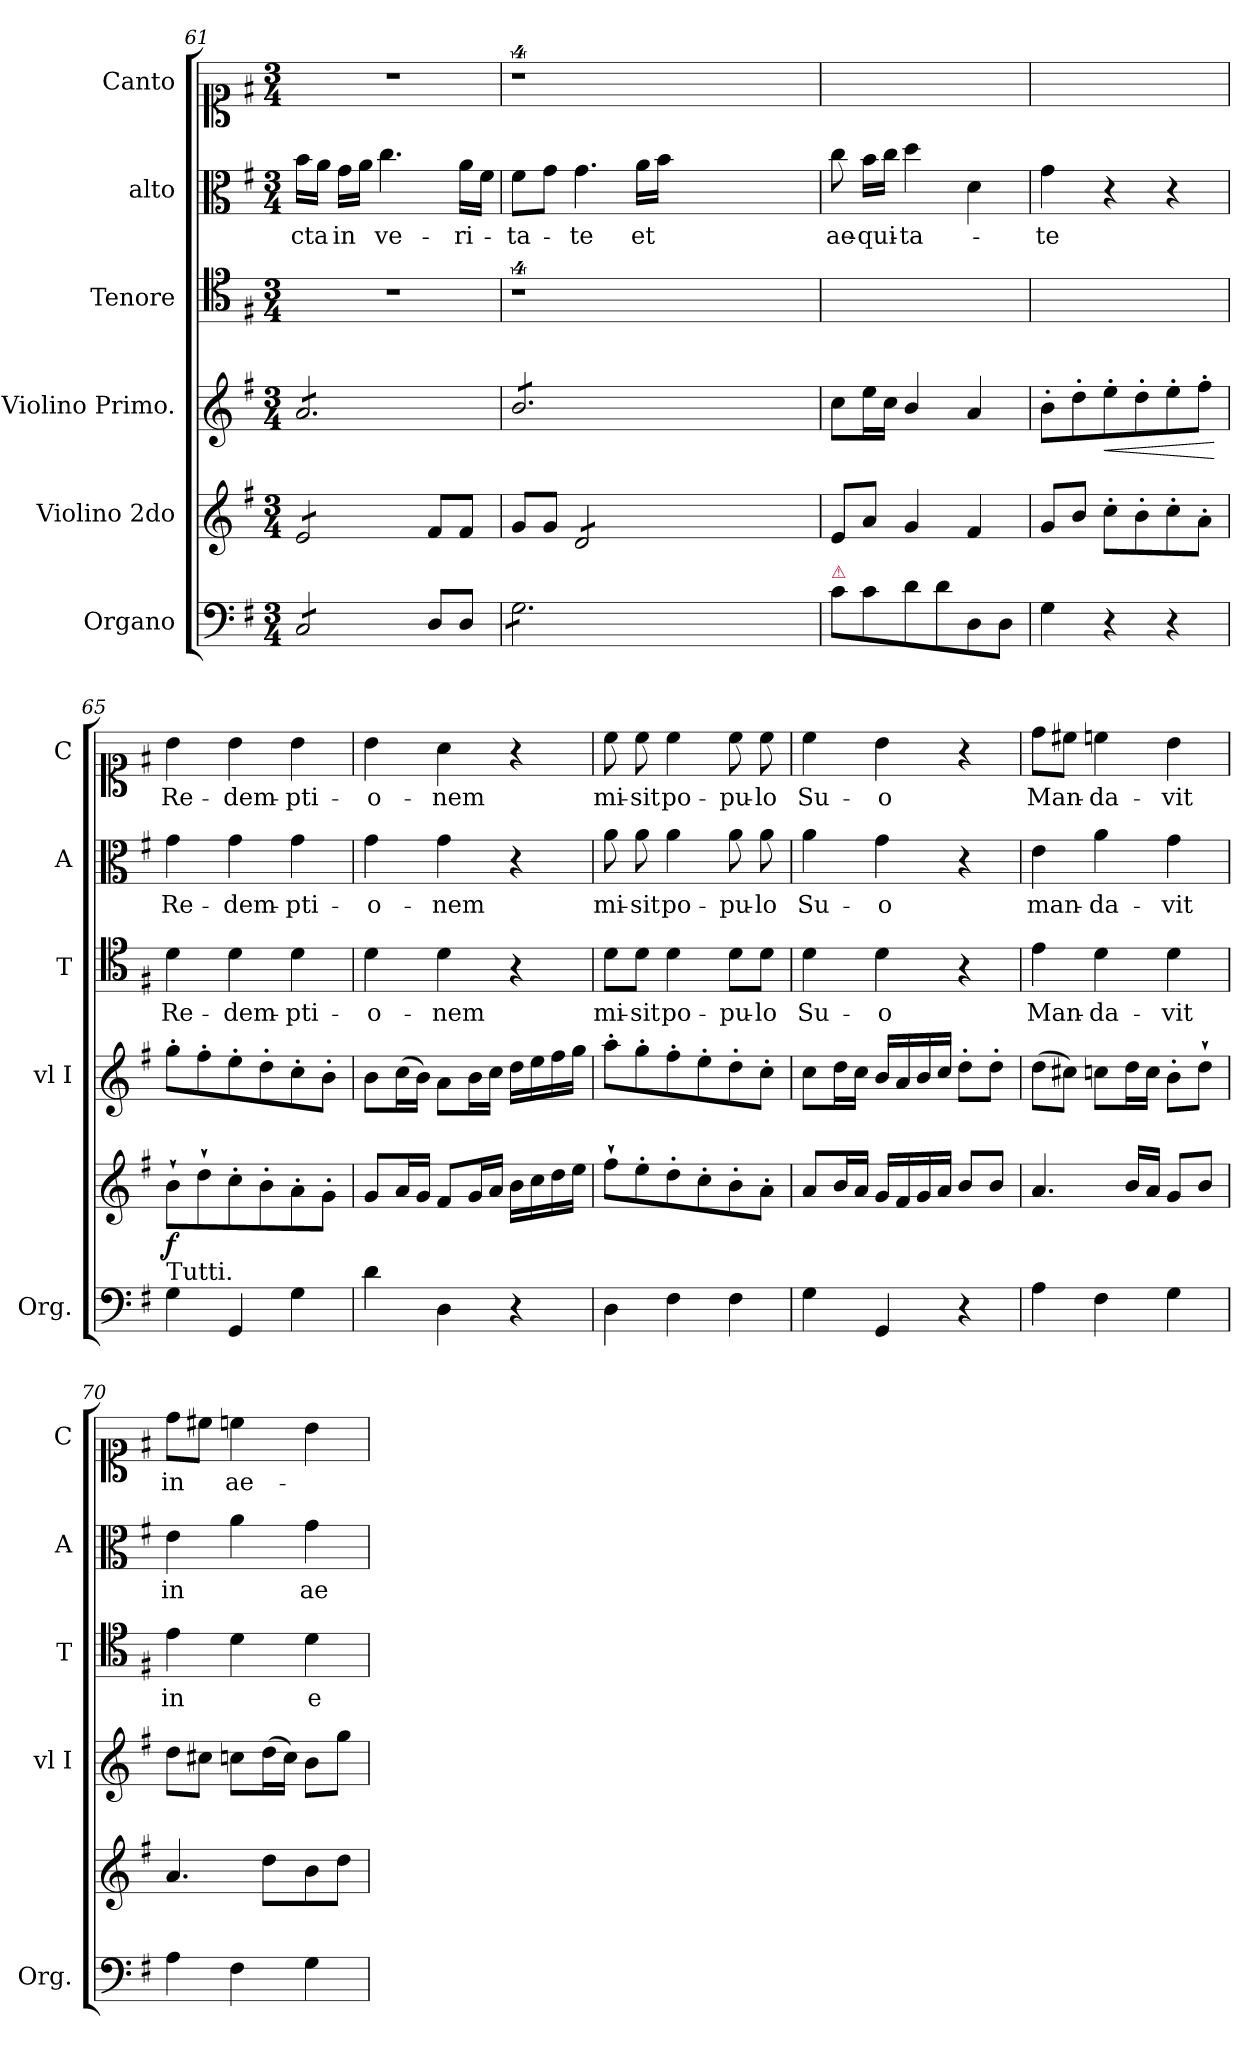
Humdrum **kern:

**kern	**kern	**dynam	**kern	**dynam	**kern	**text	**kern	**text	**kern	**text
*part6	*part5	*part5	*part4	*part4	*part3	*part3	*part2	*part2	*part1	*part1
*staff6	*staff5	*staff5	*staff4	*staff4	*staff3	*staff3	*staff2	*staff2	*staff1	*staff1
*I"Organo	*I"Violino 2do	*	*I"Violino Primo.	*	*I"Tenore	*	*I"alto	*	*I"Canto	*
*I'Org.	*	*	*I'vl I	*	*I'T	*	*I'A	*	*I'C	*
*clefF4	*clefG2	*	*clefG2	*	*clefC4	*	*clefC3	*	*clefC1	*
*k[f#]	*k[f#]	*	*k[f#]	*	*k[f#]	*	*k[f#]	*	*k[f#]	*
*M3/4	*M3/4	*	*M3/4	*	*M3/4	*	*M3/4	*	*M3/4	*
=61	=61	=61	=61	=61	=61	=61	=61	=61	=61	=61
*tremolo	*	*	*	*	*	*	*	*	*	*
*	*tremolo	*	*	*	*	*	*	*	*	*
*	*	*	*tremolo	*	*	*	*	*	*	*
8C/L	8e/L	.	8a/L	.	2.r	.	16b\LL	-cta	2.r	.
.	.	.	.	.	.	.	16a\JJ	.	.	.
8C/	8e/	.	8a/	.	.	.	16g\LL	in	.	.
.	.	.	.	.	.	.	16a\JJ	.	.	.
8C/	8e/	.	8a/	.	.	.	4.cc\	ve-	.	.
8C/J	8e/J	.	8a/	.	.	.	.	.	.	.
*	*Xtremolo	*	*	*	*	*	*	*	*	*
*Xtremolo	*	*	*	*	*	*	*	*	*	*
8D/L	8f#/L	.	8a/	.	.	.	.	.	.	.
8D/J	8f#/J	.	8a/J	.	.	.	16a\LL	-ri-	.	.
.	.	.	.	.	.	.	16f#\JJ	.	.	.
=62	=62	=62	=62	=62	=62	=62	=62	=62	=62	=62
*tremolo	*	*	*	*	*	*	*	*	*	*
8G\L	8g/L	.	8b/L	.	4%9r	.	8f#\L	-ta-	4%9r	.
8G\	8g/J	.	8b/	.	.	.	8g\J	.	.	.
*	*tremolo	*	*	*	*	*	*	*	*	*
8G\	8d/L	.	8b/	.	.	.	4.g\	-te	.	.
8G\	8d/	.	8b/	.	.	.	.	.	.	.
8G\	8d/	.	8b/	.	.	.	.	.	.	.
8G\J	8d/J	.	8b/J	.	.	.	16a\LL	et	.	.
*	*	*	*Xtremolo	*	*	*	*	*	*	*
*	*Xtremolo	*	*	*	*	*	*	*	*	*
*Xtremolo	*	*	*	*	*	*	*	*	*	*
.	.	.	.	.	.	.	16b\JJ	.	.	.
1.ryy	1.ryy	.	1.ryy	.	.	.	1.ryy	.	.	.
=63	=63	=63	=63	=63	=63	=63	=63	=63	=63	=63
!LO:TX:a:color=crimson:t=⚠	!	!	!	!	!	!	!	!	!	!
8c\L	8e/L	.	8cc\L	.	2.ryy	.	8cc\	ae-	2.ryy	.
8c\	8a/J	.	16ee\L	.	.	.	16b\LL	-qui-	.	.
.	.	.	16cc\JJ	.	.	.	16cc\JJ	.	.	.
8d\	4g/	.	4b/	.	.	.	4dd\	-ta-	.	.
8d\	.	.	.	.	.	.	.	.	.	.
8D/	4f#/	.	4a/	.	.	.	4d\	.	.	.
8D/J	.	.	.	.	.	.	.	.	.	.
=64	=64	=64	=64	=64	=64	=64	=64	=64	=64	=64
4G\	8g/L	.	8b'\L	.	2.ryy	.	4g\	-te	2.ryy	.
.	8b/J	.	8dd'\	.	.	.	.	.	.	.
!	!	!	!	!LO:HP:b	!	!	!	!	!	!
4r	8cc'\L	.	8ee'\	<	.	.	4r	.	.	.
.	8b'\	.	8dd'\	.	.	.	.	.	.	.
4r	8cc'\	.	8ee'\	.	.	.	4r	.	.	.
.	8a'\J	.	8ff#'\J	.	.	.	.	.	.	.
.	.	.	.	[	.	.	.	.	.	.
=65	=65	=65	=65	=65	=65	=65	=65	=65	=65	=65
!LO:TX:a:t=Tutti.	!	!	!	!	!	!	!	!	!	!
4G\	8b`\L	f	8gg'\L	for	4d\	Re-	4g\	Re-	4b\	Re-
.	8dd`\	.	8ff#'\	.	.	.	.	.	.	.
4GG/	8cc'\	.	8ee'\	.	4d\	-dem-	4g\	-dem-	4b\	-dem-
.	8b'\	.	8dd'\	.	.	.	.	.	.	.
4G\	8a'\	.	8cc'\	.	4d\	-pti-	4g\	-pti-	4b\	-pti-
.	8g'\J	.	8b'\J	.	.	.	.	.	.	.
=66	=66	=66	=66	=66	=66	=66	=66	=66	=66	=66
4d\	8g/L	.	8b\L	.	4d\	-o-	4g\	-o-	4b\	-o-
.	16a/L	.	(16cc\L	.	.	.	.	.	.	.
.	16g/JJ	.	16b\JJ)	.	.	.	.	.	.	.
4D\	8f#/L	.	8a\L	.	4d\	-nem	4g\	-nem	4a\	-nem
.	16g/L	.	16b\L	.	.	.	.	.	.	.
.	16a/JJ	.	16cc\JJ	.	.	.	.	.	.	.
4r	16b\LL	.	16dd\LL	.	4r	.	4r	.	4r	.
.	16cc\	.	16ee\	.	.	.	.	.	.	.
.	16dd\	.	16ff#\	.	.	.	.	.	.	.
.	16ee\JJ	.	16gg\JJ	.	.	.	.	.	.	.
=67	=67	=67	=67	=67	=67	=67	=67	=67	=67	=67
4D\	8ff#`\L	.	8aa'\L	.	8d\L	mi-	8a\	mi-	8cc\	mi-
.	8ee'\	.	8gg'\	.	8d\J	-sit	8a\	-sit	8cc\	-sit
4F#\	8dd'\	.	8ff#'\	.	4d\	po-	4a\	po-	4cc\	po-
.	8cc'\	.	8ee'\	.	.	.	.	.	.	.
4F#\	8b'\	.	8dd'\	.	8d\L	-pu-	8a\	-pu-	8cc\	-pu-
.	8a'\J	.	8cc'\J	.	8d\J	-lo	8a\	-lo	8cc\	-lo
=68	=68	=68	=68	=68	=68	=68	=68	=68	=68	=68
4G\	8a/L	.	8cc\L	.	4d\	Su-	4a\	Su-	4cc\	Su-
.	16b/L	.	16dd\L	.	.	.	.	.	.	.
.	16a/JJ	.	16cc\JJ	.	.	.	.	.	.	.
4GG/	16g/LL	.	16b/LL	.	4d\	-o	4g\	-o	4b\	-o
.	16f#/	.	16a/	.	.	.	.	.	.	.
.	16g/	.	16b/	.	.	.	.	.	.	.
.	16a/JJ	.	16cc/JJ	.	.	.	.	.	.	.
4r	8b/L	.	8dd'\L	.	4r	.	4r	.	4r	.
.	8b/J	.	8dd'\J	.	.	.	.	.	.	.
=69	=69	=69	=69	=69	=69	=69	=69	=69	=69	=69
4A\	4.a/	.	(8dd\L	.	4e\	Man-	4e\	man-	8dd\L	Man-
.	.	.	8cc#X\J)	.	.	.	.	.	8cc#X\J	.
4F#\	.	.	8ccn\L	.	4d\	-da-	4a\	-da-	4ccn\	-da-
.	16b/LL	.	16dd\L	.	.	.	.	.	.	.
.	16a/JJ	.	16cc\JJ	.	.	.	.	.	.	.
4G\	8g/L	.	8b'\L	.	4d\	-vit	4g\	-vit	4b\	-vit
.	8b/J	.	8dd`\J	.	.	.	.	.	.	.
=70	=70	=70	=70	=70	=70	=70	=70	=70	=70	=70
4A\	4.a/	.	8dd\L	.	4e\	in	4e\	in	8dd\L	in
.	.	.	8cc#X\J	.	.	.	.	.	8cc#X\J	.
4F#\	.	.	8ccn\L	.	4d\	.	4a\	.	4ccn\	ae-
.	8dd\L	.	(16dd\L	.	.	.	.	.	.	.
.	.	.	16cc\JJ)	.	.	.	.	.	.	.
4G\	8b\	.	8b\L	.	4d\	e-	4g\	ae-	4b\	.
.	8dd\J	.	8gg\J	.	.	.	.	.	.	.
=	=	=	=	=	=	=	=	=	=	=
*-	*-	*-	*-	*-	*-	*-	*-	*-	*-	*-
